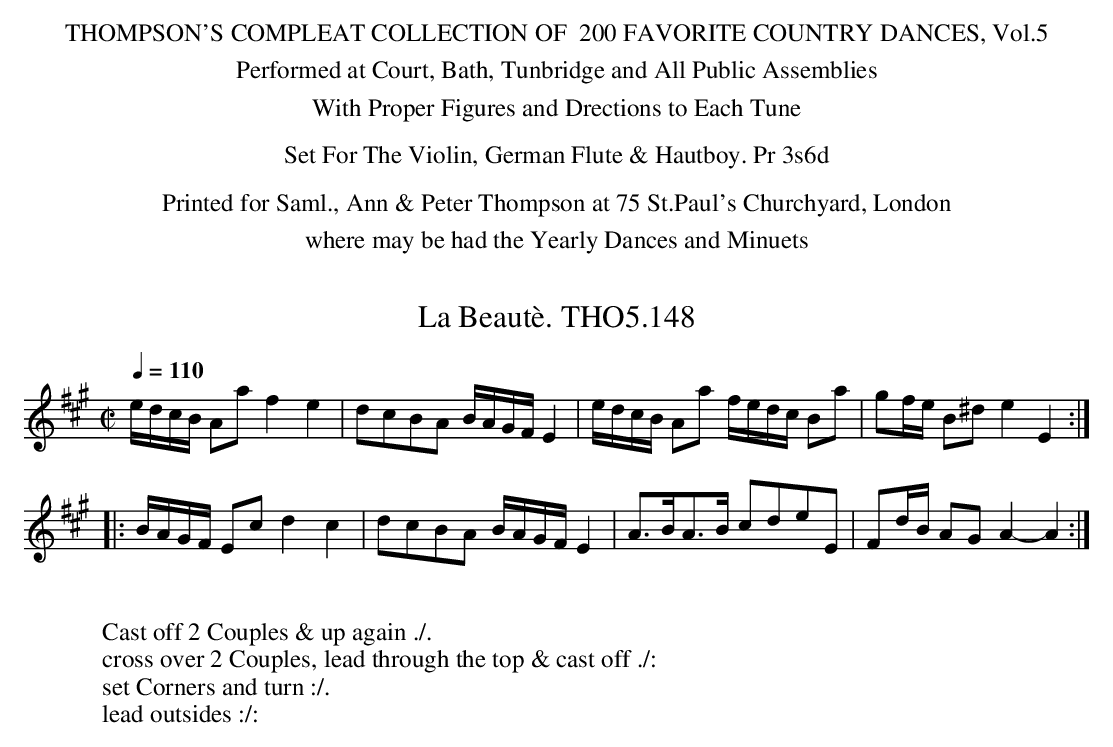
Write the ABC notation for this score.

X:1
T:Beaut\`e. THO5.148, La
M:C|
L:1/8
Q:1/4=110
K:A
e/d/c/B/ Aa f2e2|dcBA B/A/G/F/ E2|e/d/c/B/ Aa f/e/d/c/ Ba|gf/e/ B^d e2E2:|
|:B/A/G/F/ Ec d2c2|dcBA B/A/G/F/ E2|A>BA>B cdeE|Fd/B/ AG A2-A2:|
W:
W:Cast off 2 Couples & up again ./.
W:cross over 2 Couples, lead through the top & cast off ./:
W:set Corners and turn :/.
W:lead outsides :/:
